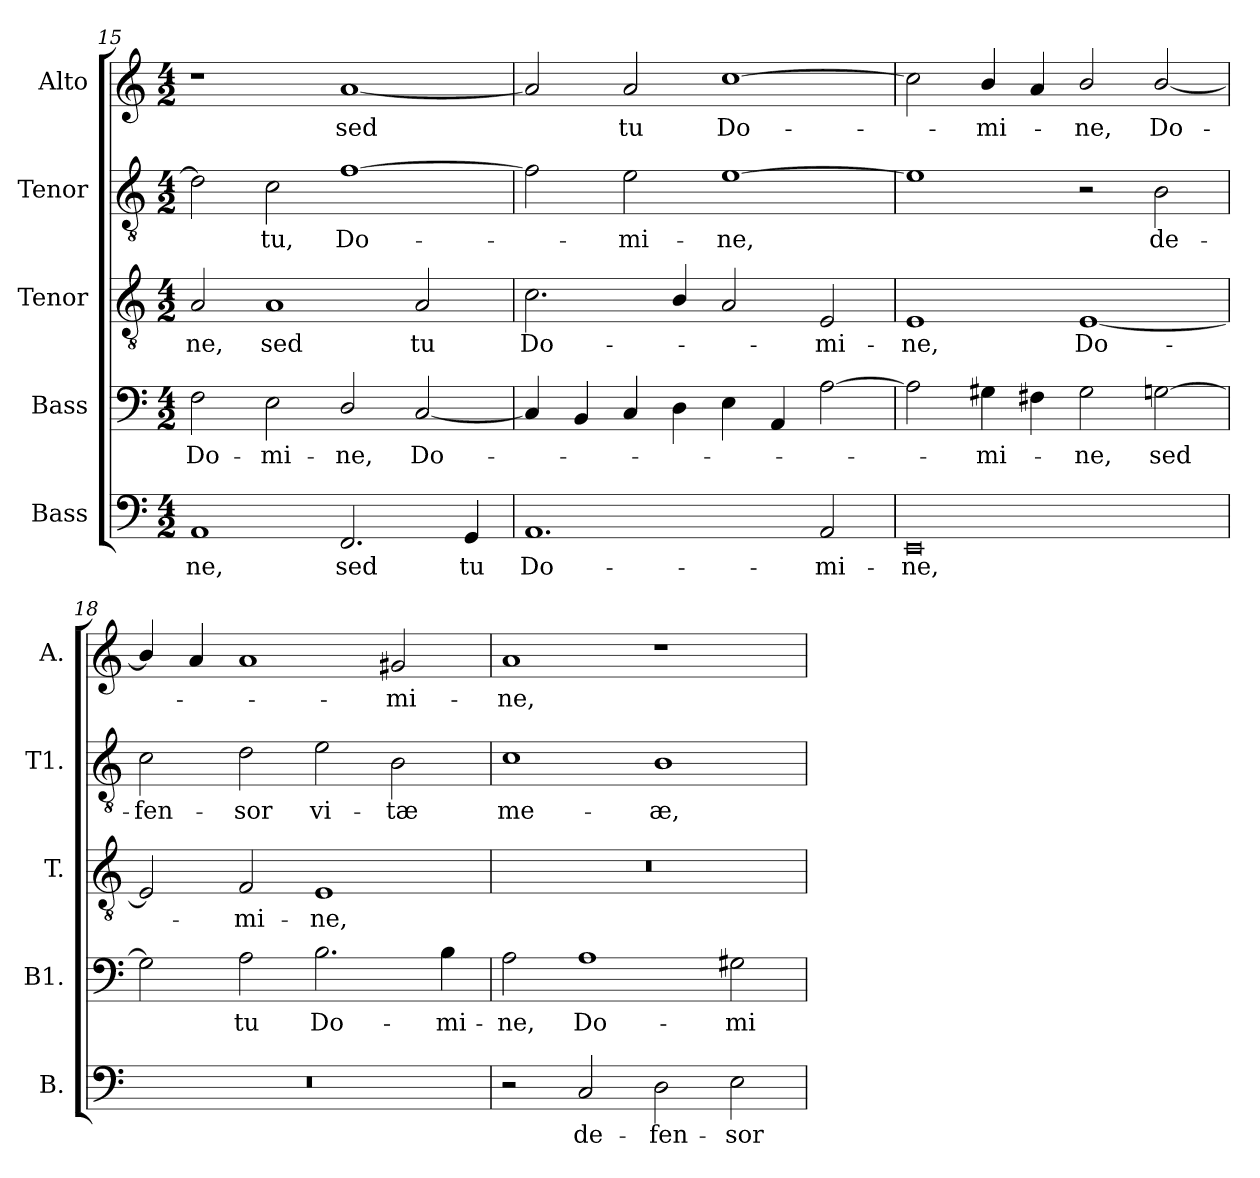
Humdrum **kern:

**kern	**text	**kern	**text	**kern	**text	**kern	**text	**kern	**text
*part5	*part5	*part4	*part4	*part3	*part3	*part2	*part2	*part1	*part1
*staff5	*staff5	*staff4	*staff4	*staff3	*staff3	*staff2	*staff2	*staff1	*staff1
*I"Bass	*	*I"Bass	*	*I"Tenor	*	*I"Tenor	*	*I"Alto	*
*I'B.	*	*I'B1.	*	*I'T.	*	*I'T1.	*	*I'A.	*
*clefF4	*	*clefF4	*	*clefGv2	*	*clefGv2	*	*clefG2	*
*	*	*	*	*ITrd7c12	*	*ITrd7c12	*	*	*
*k[]	*	*k[]	*	*k[]	*	*k[]	*	*k[]	*
*C:	*	*C:	*	*C:	*	*C:	*	*C:	*
*M4/2	*	*M4/2	*	*M4/2	*	*M4/2	*	*M4/2	*
=15	=15	=15	=15	=15	=15	=15	=15	=15	=15
!	!LO:LY:b:color=#000000	!	!	!	!	!	!	!	!
!	!	!	!LO:LY:b:color=#000000	!	!	!	!	!	!
!	!	!	!	!	!LO:LY:b:color=#000000	!	!	!	!
1AAi	-ne,	2Fi\	Do-	2AAi/	-ne,	2Di\]	.	1r	.
!	!	!	!LO:LY:b:color=#000000	!	!	!	!	!	!
!	!	!	!	!	!LO:LY:b:color=#000000	!	!	!	!
!	!	!	!	!	!	!	!LO:LY:b:color=#000000	!	!
.	.	2Ei\	-mi-	1AAi	sed	2Ci\	tu,	.	.
!	!LO:LY:b:color=#000000	!	!	!	!	!	!	!	!
!	!	!	!LO:LY:b:color=#000000	!	!	!	!	!	!
!	!	!	!	!	!	!	!LO:LY:b:color=#000000	!	!
!	!	!	!	!	!	!	!	!	!LO:LY:b:color=#000000
2.FFi/	sed	2Di/	-ne,	.	.	[1Fi	Do-	[1ai	sed
!	!	!	!LO:LY:b:color=#000000	!	!	!	!	!	!
!	!	!	!	!	!LO:LY:b:color=#000000	!	!	!	!
.	.	[2Ci/	Do-	2AAi/	tu	.	.	.	.
!	!LO:LY:b:color=#000000	!	!	!	!	!	!	!	!
4GGi/	tu	.	.	.	.	.	.	.	.
!!LO:PB:g=z
=16	=16	=16	=16	=16	=16	=16	=16	=16	=16
!	!LO:LY:b:color=#000000	!	!	!	!	!	!	!	!
!	!	!	!	!	!LO:LY:b:color=#000000	!	!	!	!
1.AAi	Do-	4Ci/]	.	2.Ci\	Do-	2Fi\]	.	2ai/]	.
.	.	4BBi/	.	.	.	.	.	.	.
!	!	!	!	!	!	!	!LO:LY:b:color=#000000	!	!
!	!	!	!	!	!	!	!	!	!LO:LY:b:color=#000000
.	.	4Ci/	.	.	.	2Ei\	-mi-	2ai/	tu
.	.	4Di\	.	4BBi/	.	.	.	.	.
!	!	!	!	!	!	!	!LO:LY:b:color=#000000	!	!
!	!	!	!	!	!	!	!	!	!LO:LY:b:color=#000000
.	.	4Ei\	.	2AAi/	.	[1Ei	-ne,	[1cci	Do-
.	.	4AAi/	.	.	.	.	.	.	.
!	!LO:LY:b:color=#000000	!	!	!	!	!	!	!	!
!	!	!	!	!	!LO:LY:b:color=#000000	!	!	!	!
2AAi/	-mi-	[2Ai\	.	2EEi/	-mi-	.	.	.	.
=17	=17	=17	=17	=17	=17	=17	=17	=17	=17
!	!LO:LY:b:color=#000000	!	!	!	!	!	!	!	!
!	!	!	!	!	!LO:LY:b:color=#000000	!	!	!	!
0EEi	-ne,	2Ai\]	.	1EEi	-ne,	1Ei]	.	2cci\]	.
!	!	!	!LO:LY:b:color=#000000	!	!	!	!	!	!
!	!	!	!	!	!	!	!	!	!LO:LY:b:color=#000000
.	.	4G#Xi\	-mi-	.	.	.	.	4bi/	-mi-
.	.	4F#Xi\	.	.	.	.	.	4ai/	.
!	!	!	!LO:LY:b:color=#000000	!	!	!	!	!	!
!	!	!	!	!	!LO:LY:b:color=#000000	!	!	!	!
!	!	!	!	!	!	!	!	!	!LO:LY:b:color=#000000
.	.	2G#i\	-ne,	[1EEi	Do-	2r	.	2bi/	-ne,
!	!	!	!LO:LY:b:color=#000000	!	!	!	!	!	!
!	!	!	!	!	!	!	!LO:LY:b:color=#000000	!	!
!	!	!	!	!	!	!	!	!	!LO:LY:b:color=#000000
.	.	[2Gni\	sed	.	.	2BBi\	de-	[2bi/	Do-
=18	=18	=18	=18	=18	=18	=18	=18	=18	=18
!LO:N:vis=1	!	!	!	!	!	!	!	!	!
!	!	!	!	!	!	!	!LO:LY:b:color=#000000	!	!
0r	.	2Gi\]	.	2EEi/]	.	2Ci\	-fen-	4bi/]	.
.	.	.	.	.	.	.	.	4ai/	.
!	!	!	!LO:LY:b:color=#000000	!	!	!	!	!	!
!	!	!	!	!	!LO:LY:b:color=#000000	!	!	!	!
!	!	!	!	!	!	!	!LO:LY:b:color=#000000	!	!
.	.	2Ai\	tu	2FFi/	-mi-	2Di\	-sor	1ai	.
!	!	!	!LO:LY:b:color=#000000	!	!	!	!	!	!
!	!	!	!	!	!LO:LY:b:color=#000000	!	!	!	!
!	!	!	!	!	!	!	!LO:LY:b:color=#000000	!	!
.	.	2.Bi\	Do-	1EEi	-ne,	2Ei\	vi-	.	.
!	!	!	!	!	!	!	!LO:LY:b:color=#000000	!	!
!	!	!	!	!	!	!	!	!	!LO:LY:b:color=#000000
.	.	.	.	.	.	2BBi\	-tæ	2g#Xi/	-mi-
!	!	!	!LO:LY:b:color=#000000	!	!	!	!	!	!
.	.	4Bi\	-mi-	.	.	.	.	.	.
=19	=19	=19	=19	=19	=19	=19	=19	=19	=19
!	!	!	!LO:LY:b:color=#000000	!LO:N:vis=1	!	!	!	!	!
!	!	!	!	!	!	!	!LO:LY:b:color=#000000	!	!
!	!	!	!	!	!	!	!	!	!LO:LY:b:color=#000000
2r	.	2Ai\	-ne,	0r	.	1Ci	me-	1ai	-ne,
!	!LO:LY:b:color=#000000	!	!	!	!	!	!	!	!
!	!	!	!LO:LY:b:color=#000000	!	!	!	!	!	!
2Ci/	de-	1Ai	Do-	.	.	.	.	.	.
!	!LO:LY:b:color=#000000	!	!	!	!	!	!	!	!
!	!	!	!	!	!	!	!LO:LY:b:color=#000000	!	!
2Di\	-fen-	.	.	.	.	1BBi	-æ,	1r	.
!	!LO:LY:b:color=#000000	!	!	!	!	!	!	!	!
!	!	!	!LO:LY:b:color=#000000	!	!	!	!	!	!
2Ei\	-sor	2G#Xi\	-mi-	.	.	.	.	.	.
=	=	=	=	=	=	=	=	=	=
*-	*-	*-	*-	*-	*-	*-	*-	*-	*-
